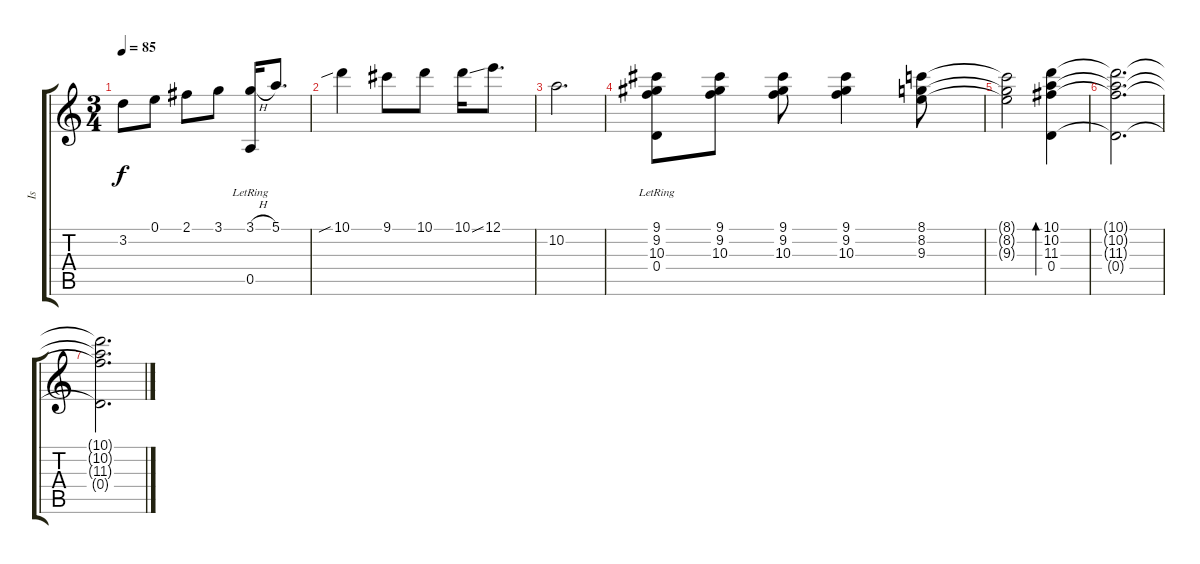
\track ("Is" "Is") {instrument acousticguitarnylon}
\staff {score tabs}
\tuning (E4 B3 G3 D3 A2 E2) {hide}
\ts (3 4)
\tempo 85
\clef g2
\ks c
3.2.8{dy f} 0.1.8 2.1.8 3.1.8 (3.1{h} 0.5{lr}).16 5.1.8{d} |
10.1{sib}.4 9.1.8 10.1.8 10.1{ss}.16 12.1.8{d} |
10.2.2{d} |
(9.1 9.2 10.3 0.4{lr}).8 (9.1 9.2 10.3).8 (9.1 9.2 10.3).8 (9.1 9.2 10.3).4 (8.1 8.2 9.3).8 |
(8.1{t} 8.2{t} 9.3{t}).2 (10.1 10.2 11.3 0.4).4{bd 480} |
(10.1{t} 10.2{t} 11.3{t} 0.4{t}).2{d} |
(10.1{t} 10.2{t} 11.3{t} 0.4{t}).2{d}
